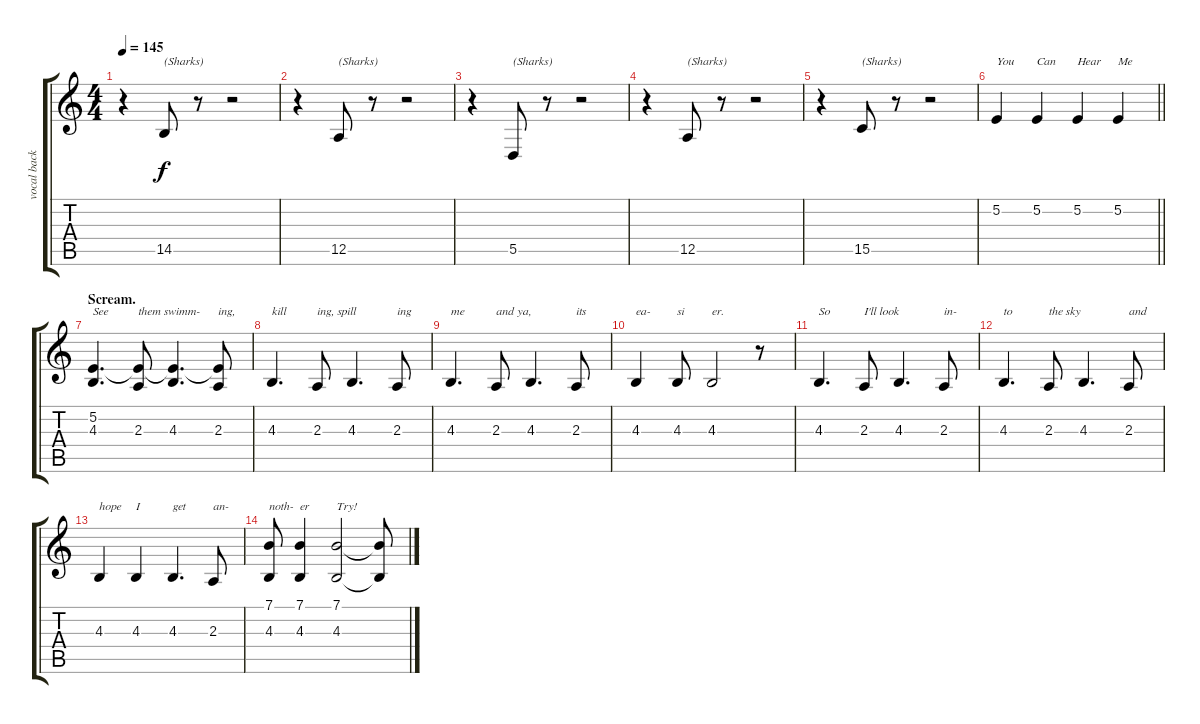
\track ("vocal backup" "vocal back") {instrument lead1square}
\staff {score tabs}
\tuning (E4 B3 G3 D3 A2 E2) {hide}
\ts (4 4)
\tempo 145
\clef g2
\ks c
r.4{dy f} 14.5.8{txt "(Sharks)"} r.8 r.2 |
r.4 12.5.8{txt "(Sharks)"} r.8 r.2 |
r.4 5.5.8{txt "(Sharks)"} r.8 r.2 |
r.4 12.5.8{txt "(Sharks)"} r.8 r.2 |
r.4 15.5.8{txt "(Sharks)"} r.8 r.2 |
\barLineRight lightlight
5.2.4{txt "You"} 5.2.4{txt "Can"} 5.2.4{txt "Hear"} 5.2.4{txt "Me"} |
\section ("" "Scream.")
(5.2 4.3).4{d txt "See"} (5.2{t} 2.3).8{txt "them swimm-"} (5.2{t} 4.3).4{d} (5.2{t} 2.3).8{txt "ing,"} |
4.3.4{d txt "kill"} 2.3.8{txt "ing, spill"} 4.3.4{d} 2.3.8{txt "ing"} |
4.3.4{d txt "me"} 2.3.8{txt "and ya,"} 4.3.4{d} 2.3.8{txt "its"} |
4.3.4{txt "ea-"} 4.3.8{txt "si"} 4.3.2{txt "er."} r.8 |
4.3.4{d txt "So"} 2.3.8{txt "I'll look"} 4.3.4{d} 2.3.8{txt "in-"} |
4.3.4{d txt "to"} 2.3.8{txt "the sky"} 4.3.4{d} 2.3.8{txt "and"} |
4.3.4{txt "hope"} 4.3.4{txt "I"} 4.3.4{d txt "get"} 2.3.8{txt "an-"} |
(7.1 4.3).8{txt "noth-"} (7.1 4.3).4{txt "er"} (7.1 4.3).2{txt "Try!"} (7.1{t} 4.3{t}).8
